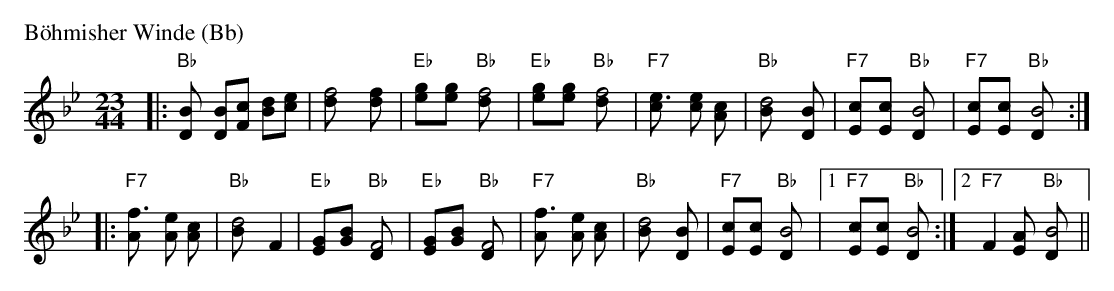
X:1
P: B\"ohmisher Winde (Bb)
M: 23/44
L: 1/8
K: Bb
|: "Bb"[B2D] [BD][cF] [dB][ec] | [f4d] [f2d] \
| "Eb"[g2e][g2e] "Bb"[f4d] | "Eb"[g2e][g2e] "Bb"[f4d] \
| "F7"[e3c] [ec] [c2A] | "Bb"[d4B] [B2D] \
| "F7"[c2E][c2E] "Bb"[B4D] | "F7"[c2E][c2E] "Bb"[B4D] :|
|: "F7"[f3A] [eA] [c2A] | "Bb"[d4B] F2 \
| "Eb"[G2E][B2G] "Bb"[F4D] | "Eb"[G2E][B2G] "Bb"[F4D] \
| "F7"[f3A] [eA] [c2A] | "Bb"[d4B] [B2D] \
| "F7"[c2E][c2E] "Bb"[B4D] |1 "F7"[c2E][c2E] "Bb"[B4D] :|2 "F7"F2[A2E] "Bb"[B4D] ||
